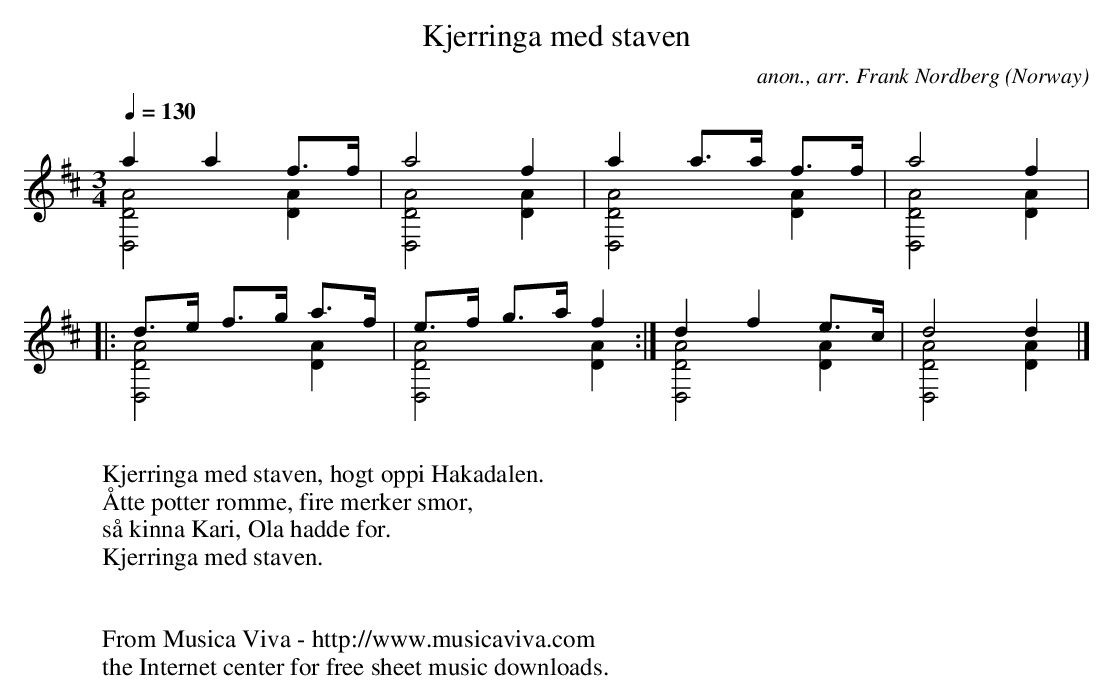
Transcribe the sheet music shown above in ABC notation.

X:1
T:Kjerringa med staven
C:anon., arr. Frank Nordberg
O:Norway
V:1 Program 1 25 up %Acoustic guitar
V:2 Program 1 25 merge down %Acoustic guitar
M:3/4
L:1/8
Q:1/4=130
K:D
V:1
a2a2f>f|a4f2|a2a>a f>f|a4f2|
V:2
[D,4D4A4][D2A2]|[D,4D4A4][D2A2]|[D,4D4A4][D2A2]|[D,4D4A4][D2A2]|
V:1
|:d>e f>g a>f|e>f g>a f2:|d2f2e>c|d4d2|]
V:2
|:[D,4D4A4][D2A2]|[D,4D4A4][D2A2]:|[D,4D4A4][D2A2]|[D,4D4A4][D2A2]|]
W:
W:Kjerringa med staven, h\ogt oppi Hakadalen.
W:\AAtte potter r\omme, fire merker sm\or,
W:s\aa kinna Kari, Ola hadde f\or.
W:Kjerringa med staven.
W:
W:
W:  From Musica Viva - http://www.musicaviva.com
W:  the Internet center for free sheet music downloads.
